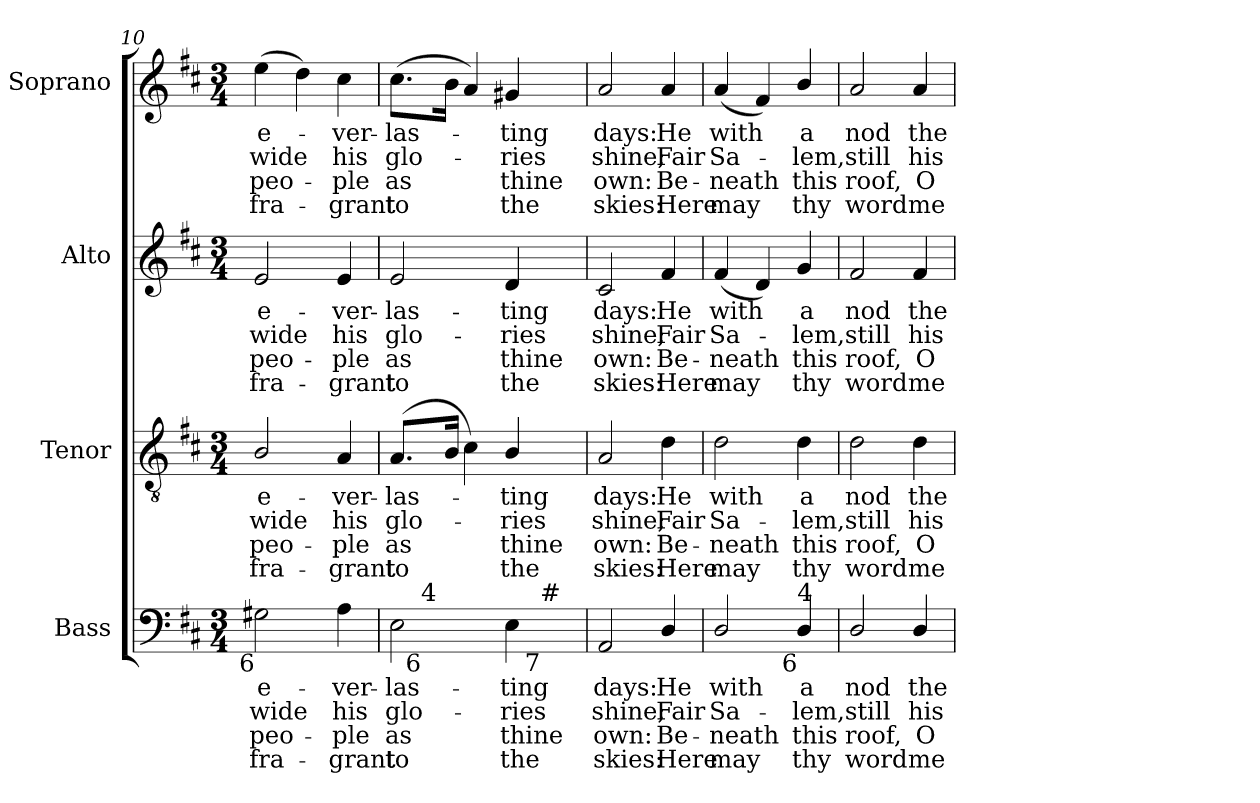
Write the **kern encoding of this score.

**kern	**text	**text	**text	**text	**kern	**text	**text	**text	**text	**kern	**text	**text	**text	**text	**kern	**text	**text	**text	**text
*part4	*part4	*part4	*part4	*part4	*part3	*part3	*part3	*part3	*part3	*part2	*part2	*part2	*part2	*part2	*part1	*part1	*part1	*part1	*part1
*staff4	*staff4	*staff4	*staff4	*staff4	*staff3	*staff3	*staff3	*staff3	*staff3	*staff2	*staff2	*staff2	*staff2	*staff2	*staff1	*staff1	*staff1	*staff1	*staff1
*I"Bass	*	*	*	*	*I"Tenor	*	*	*	*	*I"Alto	*	*	*	*	*I"Soprano	*	*	*	*
*I'B.	*	*	*	*	*I'T.	*	*	*	*	*I'A.	*	*	*	*	*I'S.	*	*	*	*
*clefF4	*	*	*	*	*clefGv2	*	*	*	*	*clefG2	*	*	*	*	*clefG2	*	*	*	*
*	*	*	*	*	*ITrd7c12	*	*	*	*	*	*	*	*	*	*	*	*	*	*
*k[f#c#]	*	*	*	*	*k[f#c#]	*	*	*	*	*k[f#c#]	*	*	*	*	*k[f#c#]	*	*	*	*
*D:	*	*	*	*	*D:	*	*	*	*	*D:	*	*	*	*	*D:	*	*	*	*
*M3/4	*	*	*	*	*M3/4	*	*	*	*	*M3/4	*	*	*	*	*M3/4	*	*	*	*
=10	=10	=10	=10	=10	=10	=10	=10	=10	=10	=10	=10	=10	=10	=10	=10	=10	=10	=10	=10
!	!LO:LY:b:color=#000000	!LO:LY:b:color=#000000	!LO:LY:b:color=#000000	!LO:LY:b:color=#000000	!	!	!	!	!	!	!	!	!	!	!	!	!	!	!
!	!	!	!	!	!	!LO:LY:b:color=#000000	!LO:LY:b:color=#000000	!LO:LY:b:color=#000000	!LO:LY:b:color=#000000	!	!	!	!	!	!	!	!	!	!
!	!	!	!	!	!	!	!	!	!	!	!LO:LY:b:color=#000000	!LO:LY:b:color=#000000	!LO:LY:b:color=#000000	!LO:LY:b:color=#000000	!	!	!	!	!
!LO:TX:b:rj:t=6	!	!	!	!	!	!	!	!	!	!	!	!	!	!	!	!	!	!	!
!	!	!	!	!	!	!	!	!	!	!	!	!	!	!	!	!LO:LY:b:color=#000000	!LO:LY:b:color=#000000	!LO:LY:b:color=#000000	!LO:LY:b:color=#000000
2G#Xi\	e-	wide	peo-	-fra-	2BBi/	e-	wide	peo-	-fra-	2ei/	e-	wide	peo-	-fra-	(4eei\	e-	wide	peo-	-fra-
.	.	.	.	.	.	.	.	.	.	.	.	.	.	.	4ddi\)	.	.	.	.
!	!LO:LY:b:color=#000000	!LO:LY:b:color=#000000	!LO:LY:b:color=#000000	!LO:LY:b:color=#000000	!	!	!	!	!	!	!	!	!	!	!	!	!	!	!
!	!	!	!	!	!	!LO:LY:b:color=#000000	!LO:LY:b:color=#000000	!LO:LY:b:color=#000000	!LO:LY:b:color=#000000	!	!	!	!	!	!	!	!	!	!
!	!	!	!	!	!	!	!	!	!	!	!LO:LY:b:color=#000000	!LO:LY:b:color=#000000	!LO:LY:b:color=#000000	!LO:LY:b:color=#000000	!	!	!	!	!
!	!	!	!	!	!	!	!	!	!	!	!	!	!	!	!	!LO:LY:b:color=#000000	!LO:LY:b:color=#000000	!LO:LY:b:color=#000000	!LO:LY:b:color=#000000
4Ai\	-ver-	his	-ple	grant	4AAi/	-ver-	his	-ple	grant	4ei/	-ver-	his	-ple	grant	4cc#i\	-ver-	his	-ple	grant
=11	=11	=11	=11	=11	=11	=11	=11	=11	=11	=11	=11	=11	=11	=11	=11	=11	=11	=11	=11
!	!LO:LY:b:color=#000000	!LO:LY:b:color=#000000	!LO:LY:b:color=#000000	!LO:LY:b:color=#000000	!	!	!	!	!	!	!	!	!	!	!	!	!	!	!
!	!	!	!	!	!	!LO:LY:b:color=#000000	!LO:LY:b:color=#000000	!LO:LY:b:color=#000000	!LO:LY:b:color=#000000	!	!	!	!	!	!	!	!	!	!
!	!	!	!	!	!	!	!	!	!	!	!LO:LY:b:color=#000000	!LO:LY:b:color=#000000	!LO:LY:b:color=#000000	!LO:LY:b:color=#000000	!	!	!	!	!
!	!	!	!	!	!	!	!	!	!	!	!	!	!	!	!	!LO:LY:b:color=#000000	!LO:LY:b:color=#000000	!LO:LY:b:color=#000000	!LO:LY:b:color=#000000
*^	*	*	*	*	*	*	*	*	*	*	*	*	*	*	*	*	*	*	*
*	*^	*	*	*	*	*	*	*	*	*	*	*	*	*	*	*	*	*	*	*
2Ei\	16ryy	2ryy	-las-	glo-	as	to	(8.AAi/L	-las-	glo-	as	to	2ei/	-las-	glo-	as	to	(8.cc#i\L	-las-	glo-	as	to
.	64ryy	.	.	.	.	.	.	.	.	.	.	.	.	.	.	.	.	.	.	.	.
.	256..ryy	.	.	.	.	.	.	.	.	.	.	.	.	.	.	.	.	.	.	.	.
!	!LO:TX:b:rj:t=6	!	!	!	!	!	!	!	!	!	!	!	!	!	!	!	!	!	!	!	!
!	!LO:TX:t=4	!	!	!	!	!	!	!	!	!	!	!	!	!	!	!	!	!	!	!	!
.	2ryy	.	.	.	.	.	.	.	.	.	.	.	.	.	.	.	.	.	.	.	.
.	.	.	.	.	.	.	16BBi/Jk	.	.	.	.	.	.	.	.	.	16bi\Jk	.	.	.	.
.	.	.	.	.	.	.	4C#i\)	.	.	.	.	.	.	.	.	.	4ai/)	.	.	.	.
!	!	!	!LO:LY:b:color=#000000	!LO:LY:b:color=#000000	!LO:LY:b:color=#000000	!LO:LY:b:color=#000000	!	!	!	!	!	!	!	!	!	!	!	!	!	!	!
!	!	!	!	!	!	!	!	!LO:LY:b:color=#000000	!LO:LY:b:color=#000000	!LO:LY:b:color=#000000	!LO:LY:b:color=#000000	!	!	!	!	!	!	!	!	!	!
!	!	!	!	!	!	!	!	!	!	!	!	!	!LO:LY:b:color=#000000	!LO:LY:b:color=#000000	!LO:LY:b:color=#000000	!LO:LY:b:color=#000000	!	!	!	!	!
!	!	!	!	!	!	!	!	!	!	!	!	!	!	!	!	!	!	!LO:LY:b:color=#000000	!LO:LY:b:color=#000000	!LO:LY:b:color=#000000	!LO:LY:b:color=#000000
4Ei\	.	16ryy	-ting	-ries	thine	the	4BBi/	-ting	-ries	thine	the	4di/	-ting	-ries	thine	the	4g#Xi/	-ting	-ries	thine	the
.	.	32ryy	.	.	.	.	.	.	.	.	.	.	.	.	.	.	.	.	.	.	.
.	8ryy	.	.	.	.	.	.	.	.	.	.	.	.	.	.	.	.	.	.	.	.
.	.	512ryy	.	.	.	.	.	.	.	.	.	.	.	.	.	.	.	.	.	.	.
!	!	!LO:TX:b:rj:t=7	!	!	!	!	!	!	!	!	!	!	!	!	!	!	!	!	!	!	!
!	!	!LO:TX:t=#	!	!	!	!	!	!	!	!	!	!	!	!	!	!	!	!	!	!	!
.	.	8ryy	.	.	.	.	.	.	.	.	.	.	.	.	.	.	.	.	.	.	.
.	32ryy	.	.	.	.	.	.	.	.	.	.	.	.	.	.	.	.	.	.	.	.
.	.	64...ryy	.	.	.	.	.	.	.	.	.	.	.	.	.	.	.	.	.	.	.
.	128ryy	.	.	.	.	.	.	.	.	.	.	.	.	.	.	.	.	.	.	.	.
.	1024ryy	.	.	.	.	.	.	.	.	.	.	.	.	.	.	.	.	.	.	.	.
*v	*v	*v	*	*	*	*	*	*	*	*	*	*	*	*	*	*	*	*	*	*	*
=12	=12	=12	=12	=12	=12	=12	=12	=12	=12	=12	=12	=12	=12	=12	=12	=12	=12	=12	=12
*^	*	*	*	*	*	*	*	*	*	*	*	*	*	*	*	*	*	*	*
*	*^	*	*	*	*	*	*	*	*	*	*	*	*	*	*	*	*	*	*	*
!	!	!	!LO:LY:b:color=#000000	!LO:LY:b:color=#000000	!LO:LY:b:color=#000000	!LO:LY:b:color=#000000	!	!	!	!	!	!	!	!	!	!	!	!	!	!	!
*v	*v	*v	*	*	*	*	*	*	*	*	*	*	*	*	*	*	*	*	*	*	*
*^	*	*	*	*	*	*	*	*	*	*	*	*	*	*	*	*	*	*	*
*	*^	*	*	*	*	*	*	*	*	*	*	*	*	*	*	*	*	*	*	*
!	!	!	!	!	!	!	!	!LO:LY:b:color=#000000	!LO:LY:b:color=#000000	!LO:LY:b:color=#000000	!LO:LY:b:color=#000000	!	!	!	!	!	!	!	!	!	!
*v	*v	*v	*	*	*	*	*	*	*	*	*	*	*	*	*	*	*	*	*	*	*
*^	*	*	*	*	*	*	*	*	*	*	*	*	*	*	*	*	*	*	*
*	*^	*	*	*	*	*	*	*	*	*	*	*	*	*	*	*	*	*	*	*
!	!	!	!	!	!	!	!	!	!	!	!	!	!LO:LY:b:color=#000000	!LO:LY:b:color=#000000	!LO:LY:b:color=#000000	!LO:LY:b:color=#000000	!	!	!	!	!
*v	*v	*v	*	*	*	*	*	*	*	*	*	*	*	*	*	*	*	*	*	*	*
*^	*	*	*	*	*	*	*	*	*	*	*	*	*	*	*	*	*	*	*
*	*^	*	*	*	*	*	*	*	*	*	*	*	*	*	*	*	*	*	*	*
!	!	!	!	!	!	!	!	!	!	!	!	!	!	!	!	!	!	!LO:LY:b:color=#000000	!LO:LY:b:color=#000000	!LO:LY:b:color=#000000	!LO:LY:b:color=#000000
*v	*v	*v	*	*	*	*	*	*	*	*	*	*	*	*	*	*	*	*	*	*	*
2AAi/	days:	shine;	own:	skies:	2AAi/	days:	shine;	own:	skies:	2c#i/	days:	shine;	own:	skies:	2ai/	days:	shine;	own:	skies:
!	!LO:LY:b:color=#000000	!LO:LY:b:color=#000000	!LO:LY:b:color=#000000	!LO:LY:b:color=#000000	!	!	!	!	!	!	!	!	!	!	!	!	!	!	!
!	!	!	!	!	!	!LO:LY:b:color=#000000	!LO:LY:b:color=#000000	!LO:LY:b:color=#000000	!LO:LY:b:color=#000000	!	!	!	!	!	!	!	!	!	!
!	!	!	!	!	!	!	!	!	!	!	!LO:LY:b:color=#000000	!LO:LY:b:color=#000000	!LO:LY:b:color=#000000	!LO:LY:b:color=#000000	!	!	!	!	!
!	!	!	!	!	!	!	!	!	!	!	!	!	!	!	!	!LO:LY:b:color=#000000	!LO:LY:b:color=#000000	!LO:LY:b:color=#000000	!LO:LY:b:color=#000000
4Di/	He	Fair	Be-	-Here	4Di\	He	Fair	Be-	-Here	4f#i/	He	Fair	Be-	-Here	4ai/	He	Fair	Be-	-Here
=13	=13	=13	=13	=13	=13	=13	=13	=13	=13	=13	=13	=13	=13	=13	=13	=13	=13	=13	=13
!	!LO:LY:b:color=#000000	!LO:LY:b:color=#000000	!LO:LY:b:color=#000000	!LO:LY:b:color=#000000	!	!	!	!	!	!	!	!	!	!	!	!	!	!	!
!	!	!	!	!	!	!LO:LY:b:color=#000000	!LO:LY:b:color=#000000	!LO:LY:b:color=#000000	!LO:LY:b:color=#000000	!	!	!	!	!	!	!	!	!	!
!	!	!	!	!	!	!	!	!	!	!	!LO:LY:b:color=#000000	!LO:LY:b:color=#000000	!LO:LY:b:color=#000000	!LO:LY:b:color=#000000	!	!	!	!	!
!	!	!	!	!	!	!	!	!	!	!	!	!	!	!	!	!LO:LY:b:color=#000000	!LO:LY:b:color=#000000	!LO:LY:b:color=#000000	!LO:LY:b:color=#000000
2Di/	with	Sa-	neath	may	2Di\	with	Sa-	neath	may	(4f#i/	with	Sa-	neath	may	(4ai/	with	Sa-	neath	may
.	.	.	.	.	.	.	.	.	.	4di/)	.	.	.	.	4f#i/)	.	.	.	.
!	!LO:LY:b:color=#000000	!LO:LY:b:color=#000000	!LO:LY:b:color=#000000	!LO:LY:b:color=#000000	!	!	!	!	!	!	!	!	!	!	!	!	!	!	!
!	!	!	!	!	!	!LO:LY:b:color=#000000	!LO:LY:b:color=#000000	!LO:LY:b:color=#000000	!LO:LY:b:color=#000000	!	!	!	!	!	!	!	!	!	!
!	!	!	!	!	!	!	!	!	!	!	!LO:LY:b:color=#000000	!LO:LY:b:color=#000000	!LO:LY:b:color=#000000	!LO:LY:b:color=#000000	!	!	!	!	!
!LO:TX:b:rj:t=6	!	!	!	!	!	!	!	!	!	!	!	!	!	!	!	!	!	!	!
!LO:TX:t=4	!	!	!	!	!	!	!	!	!	!	!	!	!	!	!	!	!	!	!
!	!	!	!	!	!	!	!	!	!	!	!	!	!	!	!	!LO:LY:b:color=#000000	!LO:LY:b:color=#000000	!LO:LY:b:color=#000000	!LO:LY:b:color=#000000
4Di/	a	-lem,	this	thy	4Di\	a	-lem,	this	thy	4gi/	a	-lem,	this	thy	4bi/	a	-lem,	this	thy
=14	=14	=14	=14	=14	=14	=14	=14	=14	=14	=14	=14	=14	=14	=14	=14	=14	=14	=14	=14
!	!LO:LY:b:color=#000000	!LO:LY:b:color=#000000	!LO:LY:b:color=#000000	!LO:LY:b:color=#000000	!	!	!	!	!	!	!	!	!	!	!	!	!	!	!
!	!	!	!	!	!	!LO:LY:b:color=#000000	!LO:LY:b:color=#000000	!LO:LY:b:color=#000000	!LO:LY:b:color=#000000	!	!	!	!	!	!	!	!	!	!
!	!	!	!	!	!	!	!	!	!	!	!LO:LY:b:color=#000000	!LO:LY:b:color=#000000	!LO:LY:b:color=#000000	!LO:LY:b:color=#000000	!	!	!	!	!
!	!	!	!	!	!	!	!	!	!	!	!	!	!	!	!	!LO:LY:b:color=#000000	!LO:LY:b:color=#000000	!LO:LY:b:color=#000000	!LO:LY:b:color=#000000
2Di/	nod	still	roof,	word	2Di\	nod	still	roof,	word	2f#i/	nod	still	roof,	word	2ai/	nod	still	roof,	word
!	!LO:LY:b:color=#000000	!LO:LY:b:color=#000000	!LO:LY:b:color=#000000	!LO:LY:b:color=#000000	!	!	!	!	!	!	!	!	!	!	!	!	!	!	!
!	!	!	!	!	!	!LO:LY:b:color=#000000	!LO:LY:b:color=#000000	!LO:LY:b:color=#000000	!LO:LY:b:color=#000000	!	!	!	!	!	!	!	!	!	!
!	!	!	!	!	!	!	!	!	!	!	!LO:LY:b:color=#000000	!LO:LY:b:color=#000000	!LO:LY:b:color=#000000	!LO:LY:b:color=#000000	!	!	!	!	!
!	!	!	!	!	!	!	!	!	!	!	!	!	!	!	!	!LO:LY:b:color=#000000	!LO:LY:b:color=#000000	!LO:LY:b:color=#000000	!LO:LY:b:color=#000000
4Di/	the	his	O	me-	4Di\	the	his	O	me-	4f#i/	the	his	O	me-	4ai/	the	his	O	me-
=	=	=	=	=	=	=	=	=	=	=	=	=	=	=	=	=	=	=	=
*-	*-	*-	*-	*-	*-	*-	*-	*-	*-	*-	*-	*-	*-	*-	*-	*-	*-	*-	*-
